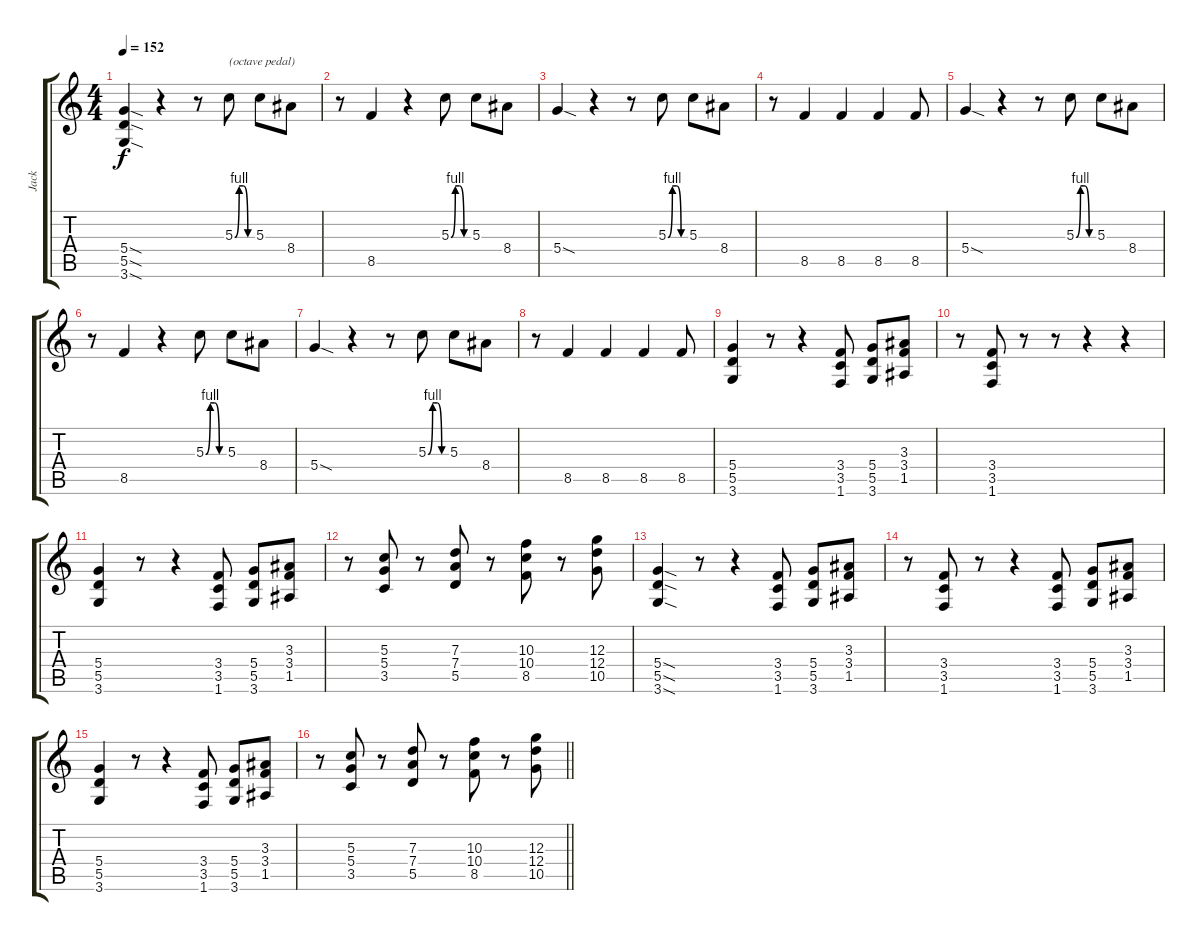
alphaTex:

\track ("Jack" "Jack") {instrument distortionguitar}
\staff {score tabs}
\tuning (E4 B3 G3 D3 A2 E2) {hide}
\ts (4 4)
\tempo 152
\clef g2
\ks c
(5.4{sod} 5.5{sod} 3.6{sod}).4{dy f} r.4 r.8 5.3{be (custom 0 0 15 4 30 4 45 0 60 0)}.8{txt "(octave pedal)"} 5.3.8 8.4.8 |
r.8 8.5.4 r.4 5.3{be (custom 0 0 15 4 30 4 45 0 60 0)}.8 5.3.8 8.4.8 |
5.4{sod}.4 r.4 r.8 5.3{be (custom 0 0 15 4 30 4 45 0 60 0)}.8 5.3.8 8.4.8 |
r.8 8.5.4 8.5.4 8.5.4 8.5.8 |
5.4{sod}.4 r.4 r.8 5.3{be (custom 0 0 15 4 30 4 45 0 60 0)}.8 5.3.8 8.4.8 |
r.8 8.5.4 r.4 5.3{be (custom 0 0 15 4 30 4 45 0 60 0)}.8 5.3.8 8.4.8 |
5.4{sod}.4 r.4 r.8 5.3{be (custom 0 0 15 4 30 4 45 0 60 0)}.8 5.3.8 8.4.8 |
r.8 8.5.4 8.5.4 8.5.4 8.5.8 |
(5.4 5.5 3.6).4 r.8 r.4 (3.4 3.5 1.6).8 (5.4 5.5 3.6).8 (3.3 3.4 1.5).8 |
r.8 (3.4 3.5 1.6).8 r.8 r.8 r.4 r.4 |
(5.4 5.5 3.6).4 r.8 r.4 (3.4 3.5 1.6).8 (5.4 5.5 3.6).8 (3.3 3.4 1.5).8 |
r.8 (5.3 5.4 3.5).8 r.8 (7.3 7.4 5.5).8 r.8 (10.3 10.4 8.5).8 r.8 (12.3 12.4 10.5).8 |
(5.4{sod} 5.5{sod} 3.6{sod}).4 r.8 r.4 (3.4 3.5 1.6).8 (5.4 5.5 3.6).8 (3.3 3.4 1.5).8 |
r.8 (3.4 3.5 1.6).8 r.8 r.4 (3.4 3.5 1.6).8 (5.4 5.5 3.6).8 (3.3 3.4 1.5).8 |
(5.4 5.5 3.6).4 r.8 r.4 (3.4 3.5 1.6).8 (5.4 5.5 3.6).8 (3.3 3.4 1.5).8 |
\barLineRight lightlight
r.8 (5.3 5.4 3.5).8 r.8 (7.3 7.4 5.5).8 r.8 (10.3 10.4 8.5).8 r.8 (12.3{ss} 12.4{ss} 10.5).8
